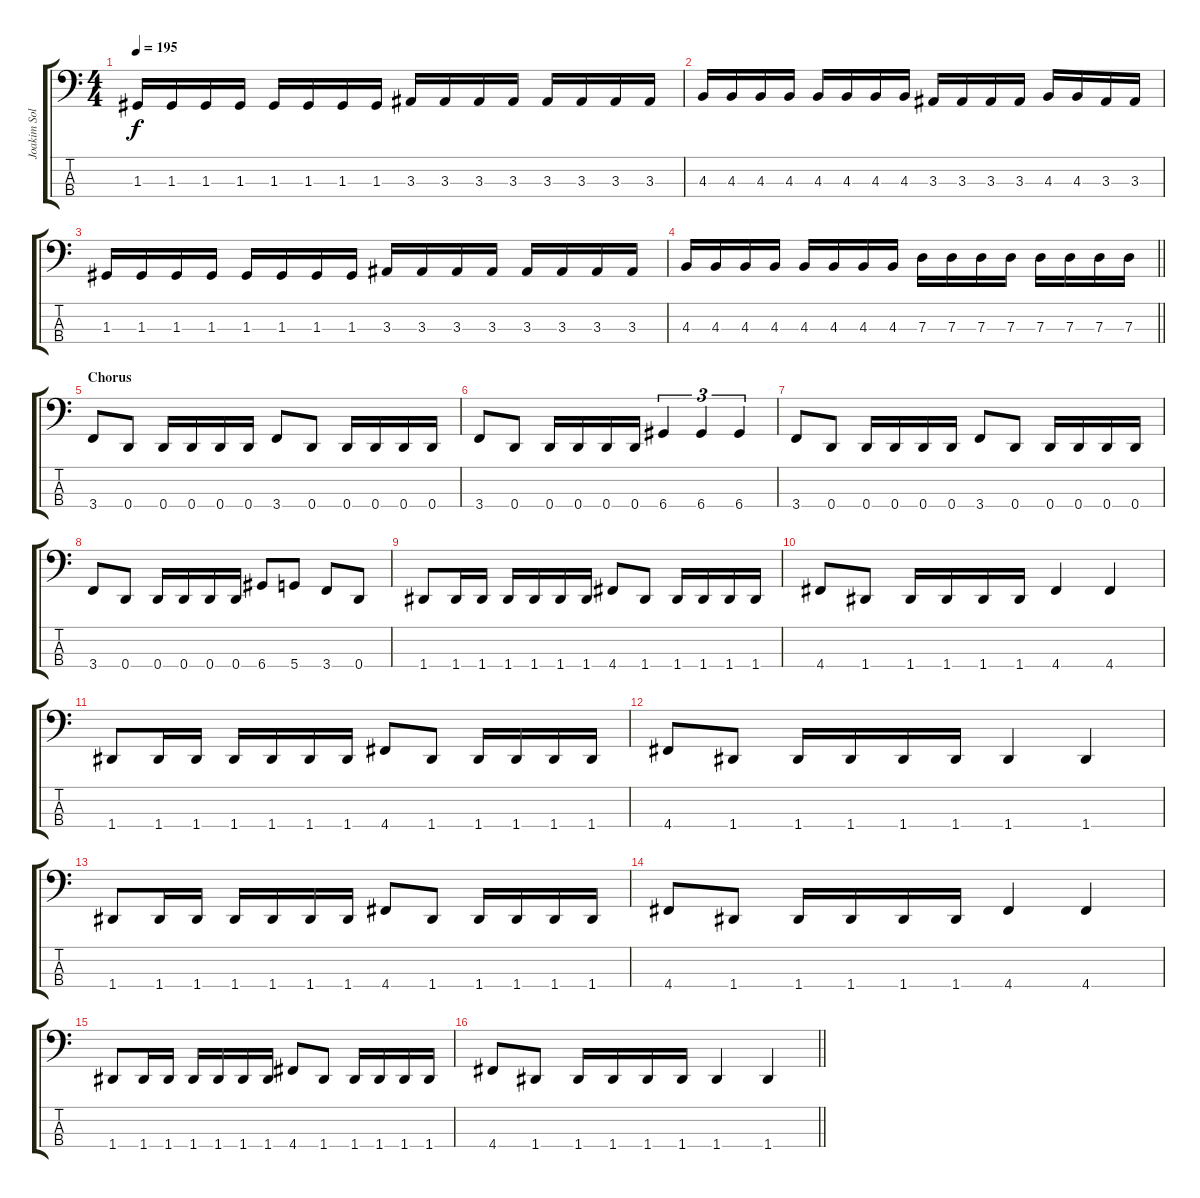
\track ("Joakim Soldehed" "Joakim Sol") {instrument distortionguitar}
\staff {score tabs}
\tuning (F2 C2 G1 D1) {hide}
\ts (4 4)
\tempo 195
\clef f4
\ks c
1.3.16{dy f} 1.3.16 1.3.16 1.3.16 1.3.16 1.3.16 1.3.16 1.3.16 3.3.16 3.3.16 3.3.16 3.3.16 3.3.16 3.3.16 3.3.16 3.3.16 |
4.3.16 4.3.16 4.3.16 4.3.16 4.3.16 4.3.16 4.3.16 4.3.16 3.3.16 3.3.16 3.3.16 3.3.16 4.3.16 4.3.16 3.3.16 3.3.16 |
1.3.16 1.3.16 1.3.16 1.3.16 1.3.16 1.3.16 1.3.16 1.3.16 3.3.16 3.3.16 3.3.16 3.3.16 3.3.16 3.3.16 3.3.16 3.3.16 |
\barLineRight lightlight
4.3.16 4.3.16 4.3.16 4.3.16 4.3.16 4.3.16 4.3.16 4.3.16 7.3.16 7.3.16 7.3.16 7.3.16 7.3.16 7.3.16 7.3.16 7.3.16 |
\section ("" "Chorus")
3.4.8 0.4.8 0.4.16 0.4.16 0.4.16 0.4.16 3.4.8 0.4.8 0.4.16 0.4.16 0.4.16 0.4.16 |
3.4.8 0.4.8 0.4.16 0.4.16 0.4.16 0.4.16 6.4.4{tu (3 2)} 6.4.4{tu (3 2)} 6.4.4{tu (3 2)} |
3.4.8 0.4.8 0.4.16 0.4.16 0.4.16 0.4.16 3.4.8 0.4.8 0.4.16 0.4.16 0.4.16 0.4.16 |
3.4.8 0.4.8 0.4.16 0.4.16 0.4.16 0.4.16 6.4.8 5.4.8 3.4.8 0.4.8 |
1.4.8 1.4.16 1.4.16 1.4.16 1.4.16 1.4.16 1.4.16 4.4.8 1.4.8 1.4.16 1.4.16 1.4.16 1.4.16 |
4.4.8 1.4.8 1.4.16 1.4.16 1.4.16 1.4.16 4.4.4 4.4.4 |
1.4.8 1.4.16 1.4.16 1.4.16 1.4.16 1.4.16 1.4.16 4.4.8 1.4.8 1.4.16 1.4.16 1.4.16 1.4.16 |
4.4.8 1.4.8 1.4.16 1.4.16 1.4.16 1.4.16 1.4.4 1.4.4 |
1.4.8 1.4.16 1.4.16 1.4.16 1.4.16 1.4.16 1.4.16 4.4.8 1.4.8 1.4.16 1.4.16 1.4.16 1.4.16 |
4.4.8 1.4.8 1.4.16 1.4.16 1.4.16 1.4.16 4.4.4 4.4.4 |
1.4.8 1.4.16 1.4.16 1.4.16 1.4.16 1.4.16 1.4.16 4.4.8 1.4.8 1.4.16 1.4.16 1.4.16 1.4.16 |
\barLineRight lightlight
4.4.8 1.4.8 1.4.16 1.4.16 1.4.16 1.4.16 1.4.4 1.4.4
